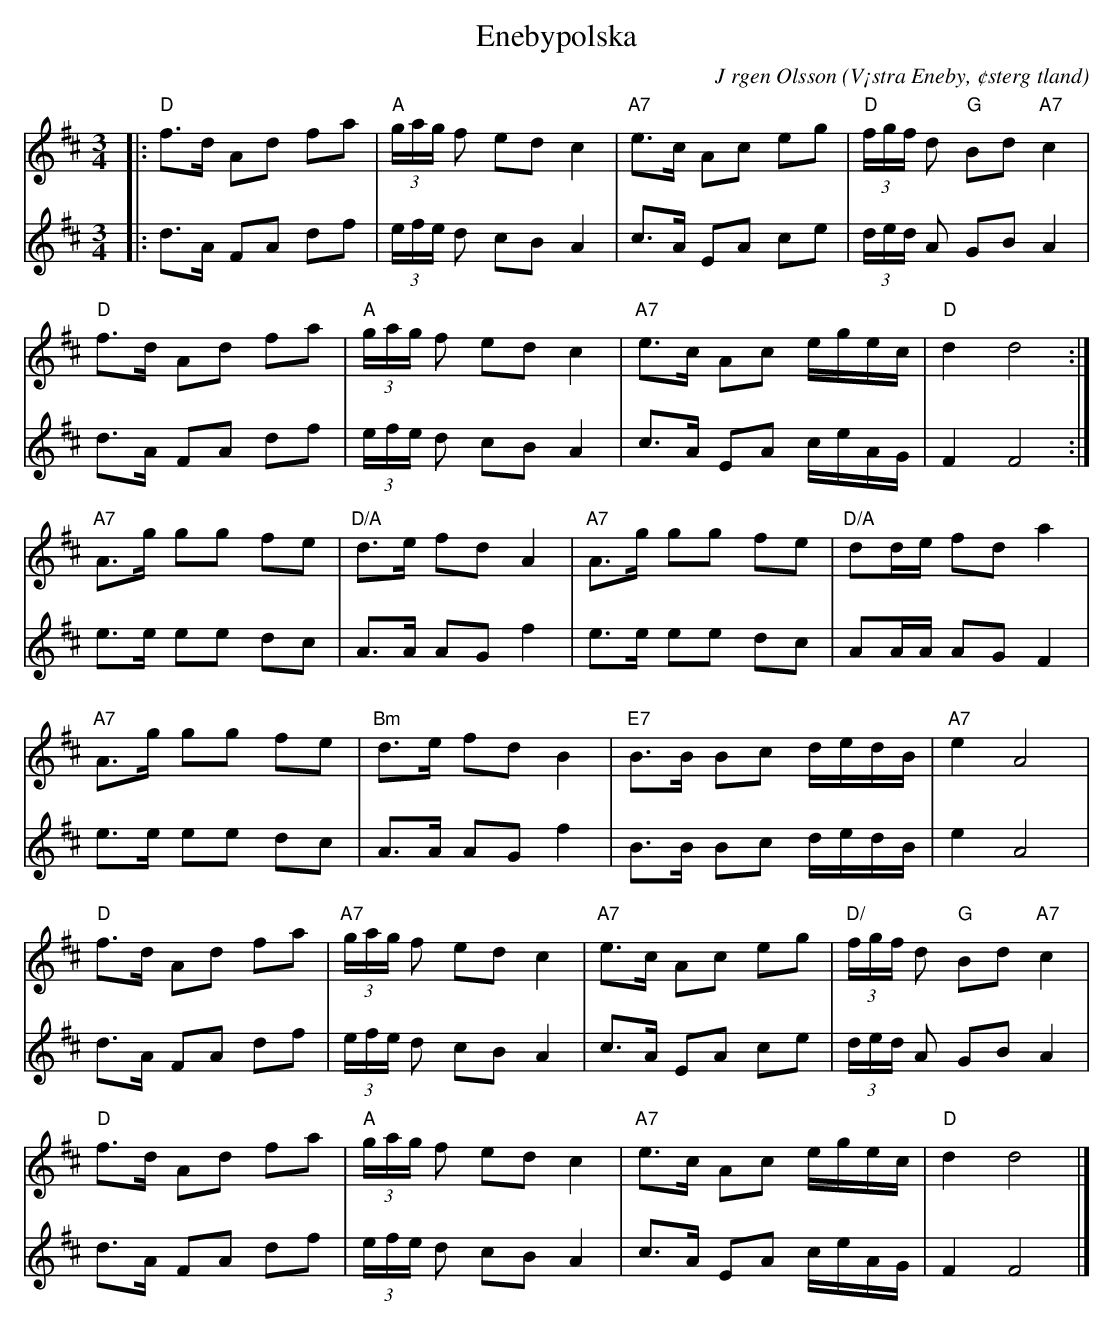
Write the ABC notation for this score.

X:1
T:Enebypolska
C:J rgen Olsson
O:V¡stra Eneby, ¢sterg tland
M:3/4
L:1/8
K:D
V:1
|:"D"f>d Ad fa|"A"(3g/a/g/ f ed c2|"A7"e>c Ac eg|"D"(3f/g/f/ d "G"Bd "A7"c2|
"D"f>d Ad fa|"A"(3g/a/g/ f ed c2|"A7"e>c Ac e/g/e/c/|"D"d2 d4:|
"A7"A>g gg fe|"D/A"d>e fd A2|"A7"A>g gg fe|"D/A" dd/e/ fd a2|
"A7"A>g gg fe|"Bm"d>e fd B2|"E7"B>B Bc d/e/d/B/|"A7" e2 A4|
"D"f>d Ad fa|"A7"(3g/a/g/ f ed c2|"A7"e>c Ac eg|"D/"(3f/g/f/ d "G"Bd "A7"c2|
"D"f>d Ad fa|"A"(3g/a/g/ f ed c2|"A7"e>c Ac e/g/e/c/|"D"d2 d4 |]
V:2
|:d>A FA df|(3e/f/e/ d cB A2|c>A EA ce|(3d/e/d/ A GB A2|
d>A FA df|(3e/f/e/ d cB A2|c>A EA c/e/A/G/|F2 F4:|
e>e ee dc|A>A AG f2|e>e ee dc| AA/A/ AG F2|
e>e ee dc|A>A AG f2|B>B Bc d/e/d/B/| e2 A4|
d>A FA df|(3e/f/e/ d cB A2|c>A EA ce|(3d/e/d/ A GB A2|
d>A FA df|(3e/f/e/ d cB A2|c>A EA c/e/A/G/|F2 F4 |]
